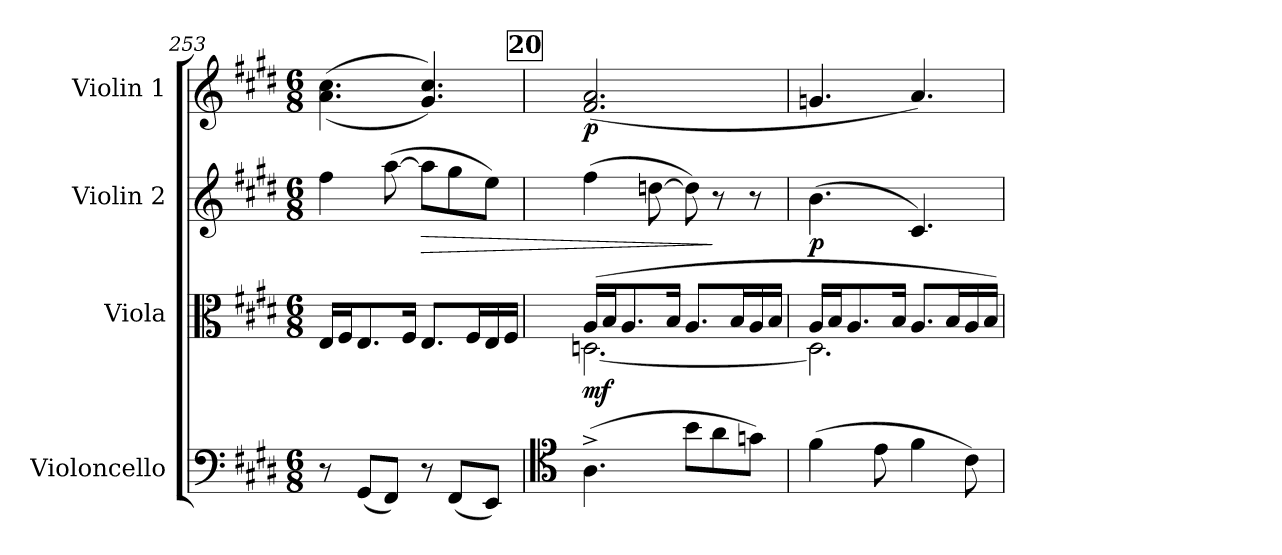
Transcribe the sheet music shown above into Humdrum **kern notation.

**kern	**dynam	**kern	**dynam	**kern	**dynam	**kern	**dynam
*part4	*part4	*part3	*part3	*part2	*part2	*part1	*part1
*staff4	*staff4	*staff3	*staff3	*staff2	*staff2	*staff1	*staff1
*I"Violoncello	*	*I"Viola	*	*I"Violin 2	*	*I"Violin 1	*
*I'Vc	*	*I'Vla	*	*I'Vln	*	*I'Vln	*
*clefF4	*	*clefC3	*	*clefG2	*	*clefG2	*
*k[f#c#g#d#]	*	*k[f#c#g#d#]	*	*k[f#c#g#d#]	*	*k[f#c#g#d#]	*
*M6/8	*	*M6/8	*	*M6/8	*	*M6/8	*
=253	=253	=253	=253	=253	=253	=253	=253
8r	.	16E/LL	.	4ff#\	.	((<4.a\ 4.cc#\	.
.	.	16F#/J	.	.	.	.	.
(8GG#/L	.	8.E/	.	.	.	.	.
8FF#/J)	.	.	.	([8aa\	.	.	.
.	.	16F#/Jk	.	.	.	.	.
!	!	!	!	!	!LO:HP:b	!	!
8r	.	8.E/L	.	8aa\L]	>	4.g#/ 4.cc#/))	.
(8FF#/L	.	.	.	8gg#\	.	.	.
.	.	16F#/L	.	.	.	.	.
8EE/J)	.	16E/	.	8ee\J)	.	.	.
.	.	16F#/JJ	.	.	.	.	.
!!LO:REH:place=s1:a:B:cj:fs=14:t=20
=254	=254	=254	=254	=254	=254	=254	=254
*clefC4	*	*	*	*	*	*	*
*	*	*^	*	*	*	*	*
!	!LO:DY:b	!	!	!	!	!	!	!
!	!LO:DY:n=1:b	!	!	!LO:DY:b	!	!	!	!LO:DY:b
(4.A^\	f other-dynamics	(16A/LL	[2.Dn\	mf	(4ff#\	.	(2.f#/ 2.a/	p
.	.	16B/J	.	.	.	.	.	.
.	.	8.A/	.	.	.	.	.	.
.	.	.	.	.	[8ddn\	.	.	.
.	.	16B/Jk	.	.	.	.	.	.
8b\L	.	8.A/L	.	.	8dd\])	.	.	.
8a\	.	.	.	.	8r	]	.	.
.	.	16B/L	.	.	.	.	.	.
8gn\J)	.	16A/	.	.	8r	.	.	.
.	.	16B/JJ	.	.	.	.	.	.
=255	=255	=255	=255	=255	=255	=255	=255	=255
!	!	!	!	!	!	!LO:DY:b	!	!
(4f#\	.	16A/LL	2.D\]	.	(4.b\	p	4.gn/	.
.	.	16B/J	.	.	.	.	.	.
.	.	8.A/	.	.	.	.	.	.
8e\	.	.	.	.	.	.	.	.
.	.	16B/Jk	.	.	.	.	.	.
4f#\	.	8.A/L	.	.	4.c#/)	.	4.a/)	.
.	.	16B/L	.	.	.	.	.	.
8c#\)	.	16A/	.	.	.	.	.	.
.	.	16B/JJ)	.	.	.	.	.	.
*	*	*v	*v	*	*	*	*	*
=	=	=	=	=	=	=	=
*-	*-	*-	*-	*-	*-	*-	*-
